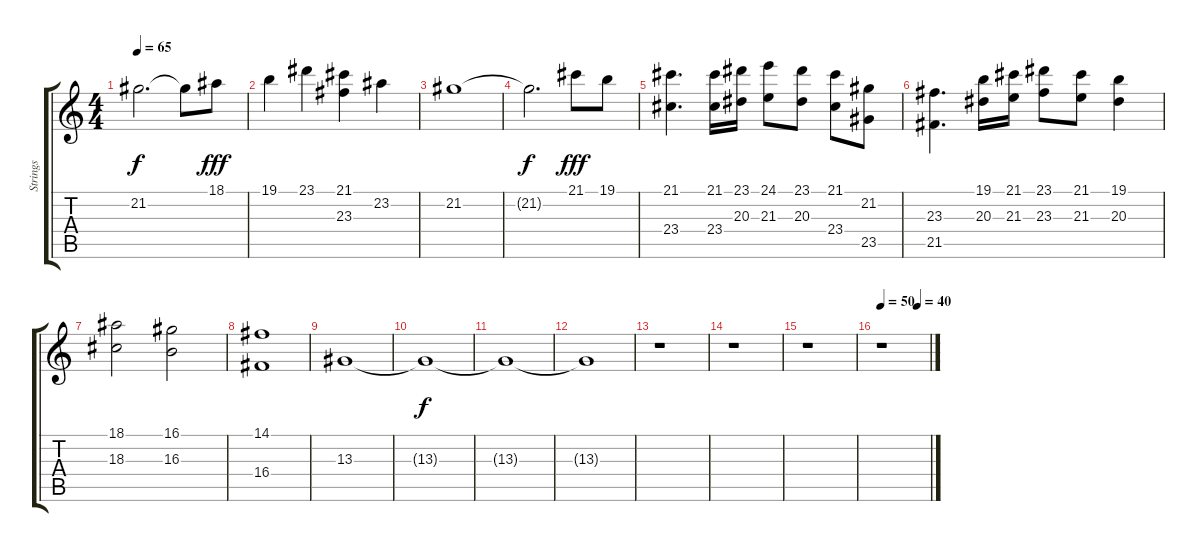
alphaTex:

\track ("Strings" "Strings") {instrument stringensemble1}
\staff {score tabs}
\tuning (E4 B3 G3 D3 A2 E2) {hide}
\ts (4 4)
\tempo 65
\clef g2
\ks c
21.2{t}.2{d dy f} 21.2{t}.8 18.1.8{dy fff} |
19.1.4 23.1.4 (21.1 23.3).4 23.2.4 |
21.2.1 |
21.2{t}.2{d dy f} 21.1.8{dy fff} 19.1.8 |
(21.1 23.4).4{d} (21.1 23.4).16 (23.1 20.3).16 (24.1 21.3).8 (23.1 20.3).8 (21.1 23.4).8 (21.2 23.5).8 |
(23.3 21.5).4{d} (19.1 20.3).16 (21.1 21.3).16 (23.1 23.3).8 (21.1 21.3).8 (19.1 20.3).4 |
(18.1 18.3).2 (16.1 16.3).2 |
(14.1 16.4).1 |
13.3.1 |
13.3{t}.1{dy f} |
13.3{t}.1 |
13.3{t}.1 |
r.1 |
r.1 |
r.1 |
\tempo 50
\tempo (40 0.75)
r.1
